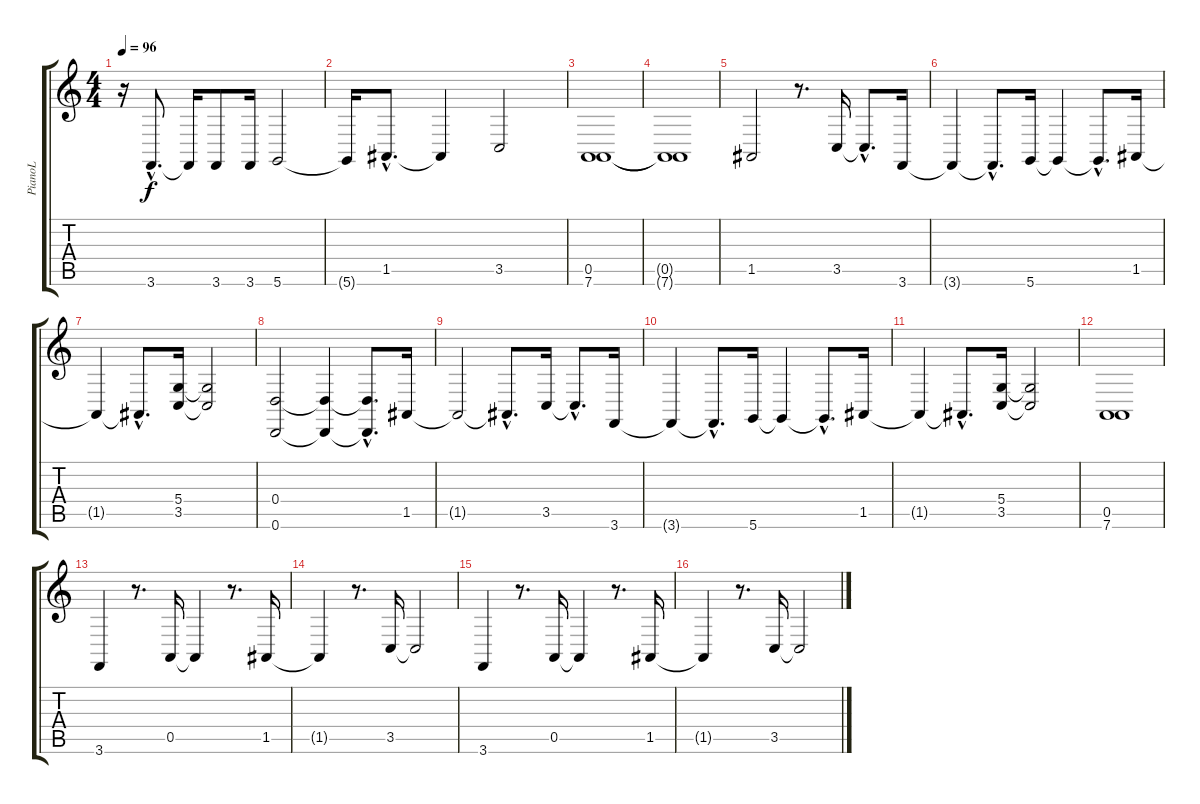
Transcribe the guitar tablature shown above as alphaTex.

\track ("PianoL" "PianoL") {instrument acousticgrandpiano}
\staff {score tabs}
\tuning (E4 B3 G3 D3 A2 D2) {hide}
\ts (4 4)
\tempo 96
\clef g2
\ks c
r.16{dy f} 3.6{hac}.8{d} 3.6{t}.16 3.6.8 3.6.16 5.6.2 |
5.6{t}.16 1.5{hac}.8{d} 1.5{t}.4 3.5.2 |
(0.5 7.6).1 |
(0.5{t} 7.6{t}).1 |
1.5.2 r.8{d} 3.5.16 3.5{hac t}.8{d} 3.6.16 |
3.6{t}.4 3.6{hac t}.8{d} 5.6.16 5.6{t}.4 5.6{hac t}.8{d} 1.5.16 |
1.5{t}.4 1.5{hac t}.8{d} (5.4 3.5).16 (5.4{t} 3.5{t}).2 |
(0.4 0.6).2 (0.4{t} 0.6{t}).4 (0.4{hac t} 0.6{hac t}).8{d} 1.5.16 |
1.5{t}.2 1.5{hac t}.8{d} 3.5.16 3.5{hac t}.8{d} 3.6.16 |
3.6{t}.4 3.6{hac t}.8{d} 5.6.16 5.6{t}.4 5.6{hac t}.8{d} 1.5.16 |
1.5{t}.4 1.5{hac t}.8{d} (5.4 3.5).16 (5.4{t} 3.5{t}).2 |
(0.5 7.6).1 |
3.6.4 r.8{d} 0.5.16 0.5{t}.4 r.8{d} 1.5.16 |
1.5{t}.4 r.8{d} 3.5.16 3.5{t}.2 |
3.6.4 r.8{d} 0.5.16 0.5{t}.4 r.8{d} 1.5.16 |
1.5{t}.4 r.8{d} 3.5.16 3.5{t}.2
